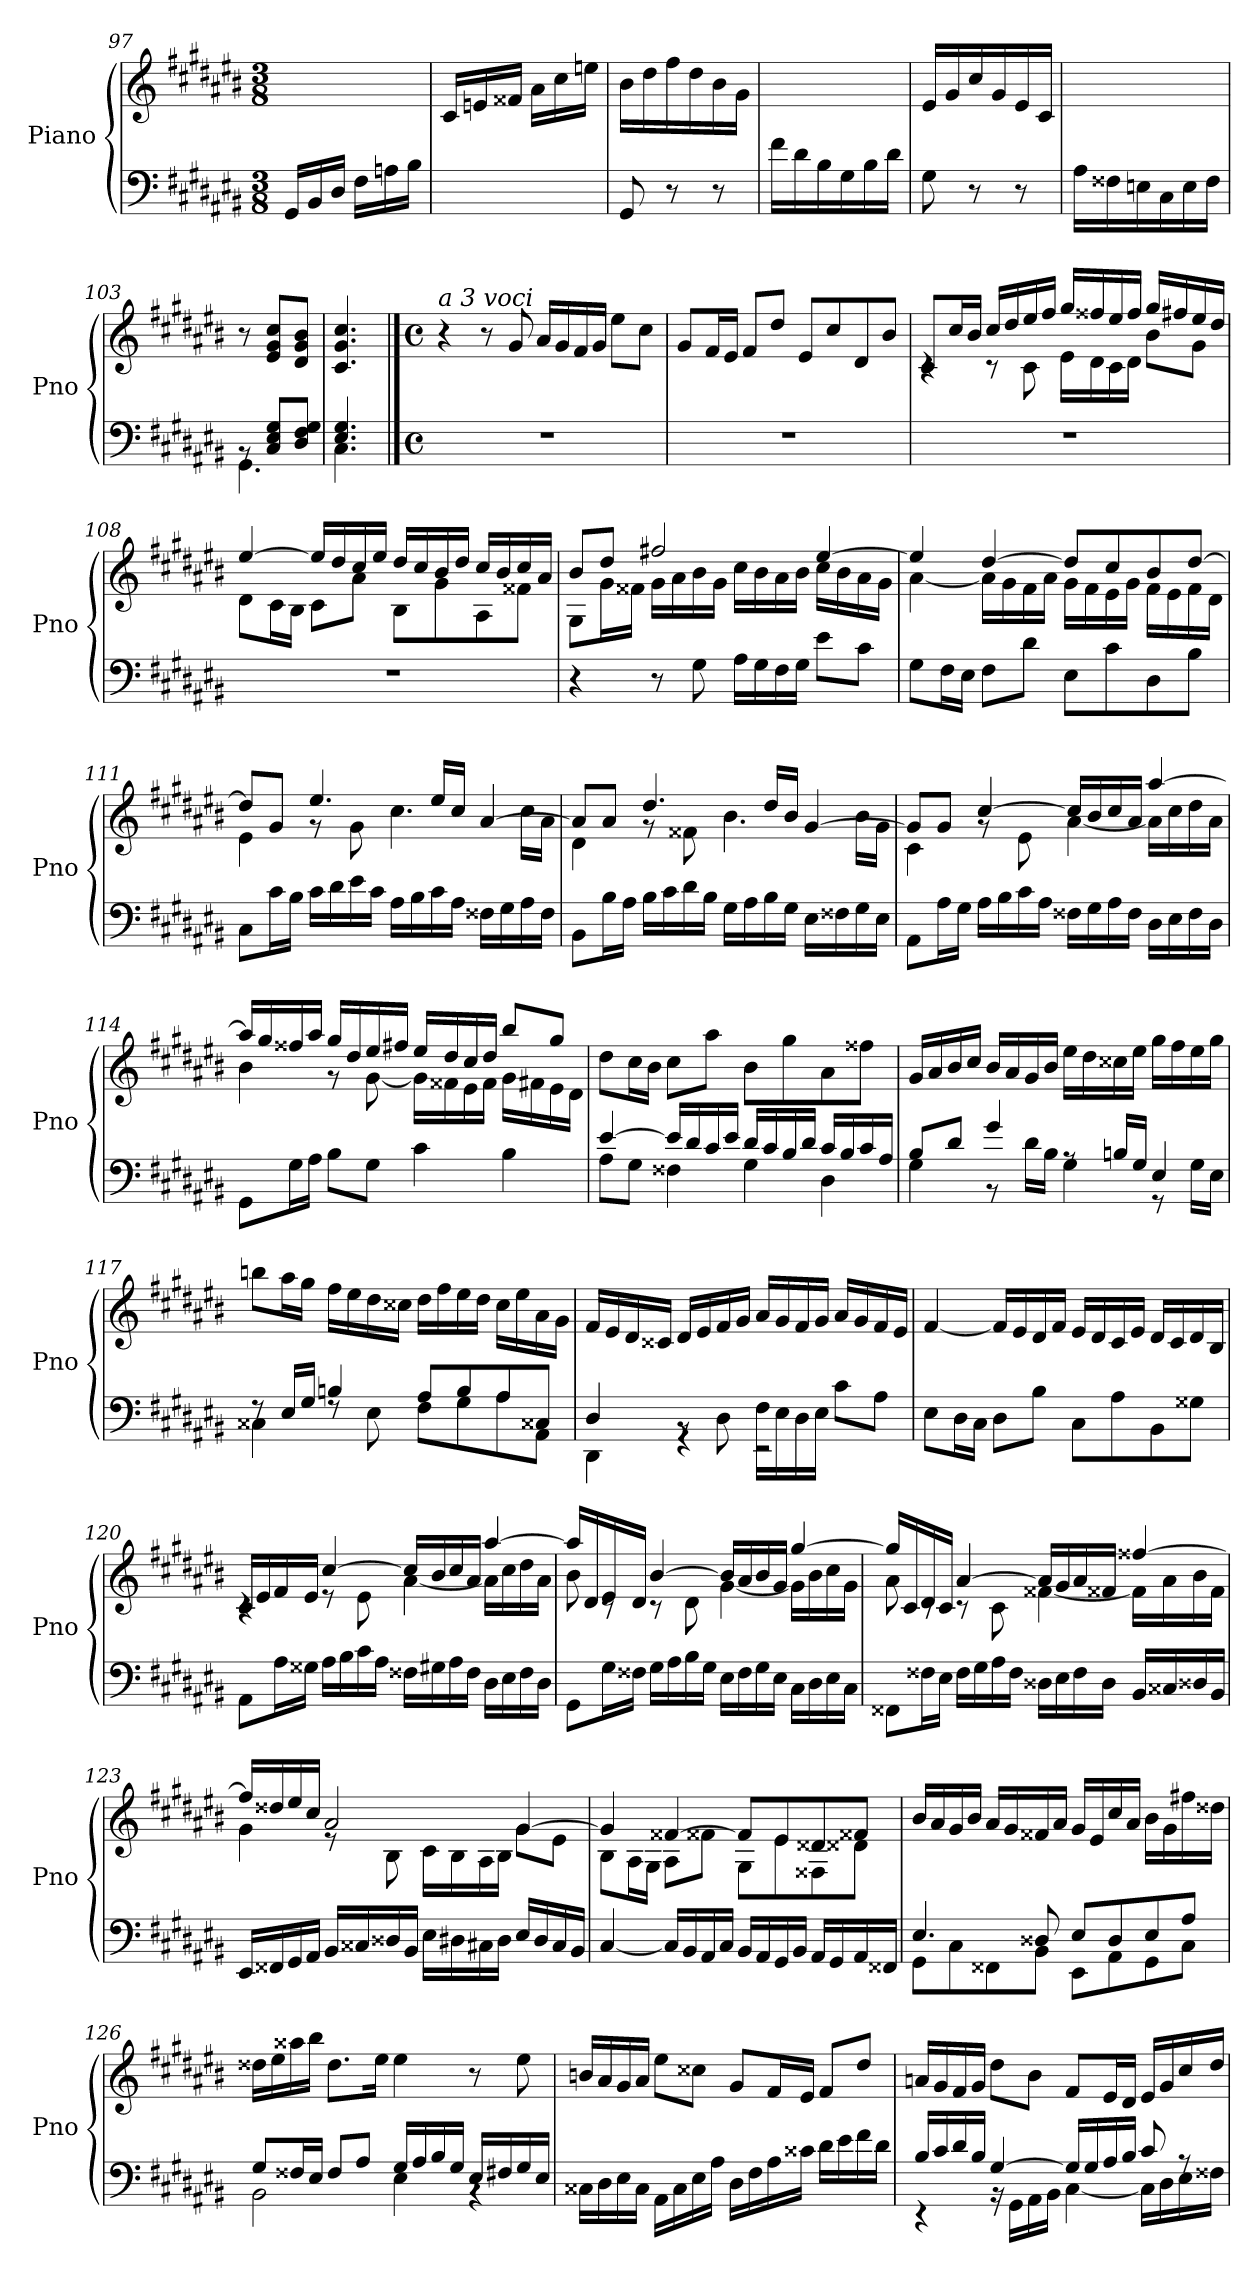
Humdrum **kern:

**kern	**kern
*part1	*part1
*staff2	*staff1
*I"Piano	*
*I'Pno	*
*clefF4	*clefG2
*k[f#c#g#d#a#e#b#]	*k[f#c#g#d#a#e#b#]
*M3/8	*M3/8
=97	=97
16GG#/LL	4.ryy
16BB#/	.
16D#/JJ	.
16F#\LL	.
16An\	.
16B#\JJ	.
=98	=98
4.ryy	16c#/LL
.	16en/
.	16f##X/JJ
.	16a#\LL
.	16cc#\
.	16een\JJ
=99	=99
8GG#/	16b#\LL
.	16dd#\
8r	16ff#\
.	16dd#\
8r	16b#\
.	16g#\JJ
!!LO:LB:g=z
=100	=100
16f#\LL	4.ryy
16d#\	.
16B#\	.
16G#\	.
16B#\	.
16d#\JJ	.
=101	=101
8G#\	16e#/LL
.	16g#/
8r	16cc#/
.	16g#/
8r	16e#/
.	16c#/JJ
=102	=102
16A#\LL	4.ryy
16F##X\	.
16En\	.
16C#\	.
16E\	.
16F##\JJ	.
=103	=103
*^	*
8rBB	4.GG#\	8r
8C#/ 8E#/ 8G#/L	.	8e#/ 8g#/ 8cc#/L
8D#/ 8F#/ 8G#/J	.	8d#/ 8g#/ 8b#/J
=104	=104	=104
4.E#/ 4.G#/	4.C#\	4.c#/ 4.g#/ 4.cc#/
*v	*v	*
!!LO:PB:g=z
==105	==105
*M4/4	*M4/4
*met(c)	*met(c)
*^	*
!	!	!LO:TX:a:i:t=a 3 voci
*v	*v	*
1r	4r
.	8r
.	8g#/
.	16a#/LL
.	16g#/
.	16f#/
.	16g#/JJ
.	8ee#\L
.	8cc#\J
=106	=106
1r	8g#/L
.	16f#/L
.	16e#/JJ
.	8f#/L
.	8dd#/J
.	8e#/L
.	8cc#/
.	8d#/
.	8b#/J
=107	=107
*	*^
1r	8c#/L	4rc
.	16cc#/L	.
.	16b#/JJ	.
.	16cc#/LL	8rc
.	16dd#/	.
.	16ee#/	8c#\
.	16ff#/JJ	.
.	16gg#/LL	16e#\LL
.	16ff##X/	16d#\
.	16ee#/	16c#\
.	16ff##/JJ	16d#\JJ
.	16gg#/LL	8b#\L
.	16ff#X/	.
.	16ee#/	8g#\J
.	16dd#/JJ	.
!!LO:LB:g=z	!!
=108	=108	=108
1r	[4ee#/	8d#\L
.	.	16c#\L
.	.	16B#\JJ
.	16ee#/LL]	8c#\L
.	16dd#/	.
.	16cc#/	8a#\J
.	16ee#/JJ	.
.	16dd#/LL	8B#\L
.	16cc#/	.
.	16b#/	8g#\
.	16dd#/JJ	.
.	16cc#/LL	8A#\
.	16b#/	.
.	16cc#/	8f##X\J
.	16a#/JJ	.
=109	=109	=109
4r	8b#/L	8G#\L
.	8dd#/J	16g#\L
.	.	16f##X\JJ
8r	2ff#X/	16g#\LL
.	.	16a#\
8G#\	.	16b#\
.	.	16g#\JJ
16A#\LL	.	16cc#\LL
16G#\	.	16b#\
16F#\	.	16a#\
16G#\JJ	.	16b#\JJ
8e#\L	[4ee#/	16cc#\LL
.	.	16b#\
8c#\J	.	16a#\
.	.	16g#\JJ
!!LO:LB:g=z	!!
=110	=110	=110
8G#\L	4ee#/]	[4a#\
16F#\L	.	.
16E#\JJ	.	.
8F#\L	[4dd#/	16a#\LL]
.	.	16g#\
8d#\J	.	16f#\
.	.	16a#\JJ
8E#\L	8dd#/L]	16g#\LL
.	.	16f#\
8c#\	8cc#/	16e#\
.	.	16g#\JJ
8D#\	8b#/	16f#\LL
.	.	16e#\
8B#\J	[8dd#/J	16f#\
.	.	16d#\JJ
=111	=111	=111
8C#\L	8dd#/L]	4e#\
16c#\L	8g#/J	.
16B#\JJ	.	.
16c#\LL	4.ee#/	8rg
16d#\	.	.
16e#\	.	8g#\
16c#\JJ	.	.
16A#\LL	.	4.cc#\
16B#\	.	.
16c#\	16ee#/LL	.
16A#\JJ	16cc#/JJ	.
16F##X\LL	[4a#/	.
16G#\	.	.
16A#\	.	16cc#\LL
16F##\JJ	.	16a#\JJ
!!LO:LB:g=z	!!
=112	=112	=112
8BB#\L	8a#/L]	4d#\
16B#\L	8a#/J	.
16A#\JJ	.	.
16B#\LL	4.dd#/	8rg
16c#\	.	.
16d#\	.	8f##X\
16B#\JJ	.	.
16G#\LL	.	4.b#\
16A#\	.	.
16B#\	16dd#/LL	.
16G#\JJ	16b#/JJ	.
16E#\LL	[4g#/	.
16F##X\	.	.
16G#\	.	16b#\LL
16E#\JJ	.	16g#\JJ
=113	=113	=113
8AA#\L	8g#/L]	4c#\
16A#\L	8g#/J	.
16G#\JJ	.	.
16A#\LL	[4cc#/	8rg
16B#\	.	.
16c#\	.	8e#\
16A#\JJ	.	.
16F##X\LL	16cc#/LL]	[4a#\
16G#\	16b#/	.
16A#\	16cc#/	.
16F##\JJ	16a#/JJ	.
16D#\LL	[4aa#/	16a#\LL]
16E#\	.	16cc#\
16F##i\	.	16dd#\
16D#\JJ	.	16a#\JJ
!!LO:PB:g=z	!!
=114	=114	=114
8GG#\L	16aa#/LL]	4b#\
.	16gg#/	.
16G#\L	16ff##X/	.
16A#\JJ	16aa#/JJ	.
8B#\L	16gg#/LL	8r
.	16dd#/	.
8G#\J	16ee#/	[8g#\
.	16ff#X/JJ	.
4c#\	16ee#/LL	16g#\LL]
.	16dd#/	16f##X\
.	16cc#/	16e#\
.	16dd#/JJ	16f##\JJ
4B#\	8bb#/L	16g#\LL
.	.	16f#X\
.	8gg#/J	16e#\
.	.	16d#\JJ
*	*v	*v
=115	=115
*^	*
[4e#/	8A#\L	8dd#\L
.	8G#\J	16cc#\L
.	.	16b#\JJ
16e#/LL]	4F##X\	8cc#\L
16d#/	.	.
16c#/	.	8aa#\J
16e#/JJ	.	.
16d#/LL	4G#\	8b#\L
16c#/	.	.
16B#/	.	8gg#\
16d#/JJ	.	.
16c#/LL	4D#\	8a#\
16B#/	.	.
16c#/	.	8ff##X\J
16A#/JJ	.	.
!!LO:LB:g=z
=116	=116	=116
8B#/L	4G#\	16g#/LL
.	.	16a#/
8d#/J	.	16b#/
.	.	16cc#/JJ
4g#/	8r	16b#/LL
.	.	16a#/
.	16d#\LL	16g#/
.	16B#\JJ	16b#/JJ
8rA	4G#\	16ee#\LL
.	.	16dd#\
16Bn/LL	.	16cc##X\
16G#/JJ	.	16ee#\JJ
4E#/	8r	16gg#\LL
.	.	16ff#\
.	16G#\LL	16ee#\
.	16E#\JJ	16gg#\JJ
=117	=117	=117
8rF	4C##X\	8bbn\L
16E#/LL	.	16aa#\L
16G#/JJ	.	16gg#\JJ
4Bn/	8rF	16ff#\LL
.	.	16ee#\
.	8E#\	16dd#\
.	.	16cc##X\JJ
8A#/L	8F#\L	16dd#\LL
.	.	16ff#\
8B/	8G#\	16ee#\
.	.	16dd#\JJ
8A#/	8A#\	16cc##i\LL
.	.	16ee#\
8C##X/J	8AA#\J	16a#\
.	.	16g#\JJ
!!LO:LB:g=z
=118	=118	=118
4DD#\	4D#/	16f#/LL
.	.	16e#/
.	.	16d#/
.	.	16c##X/JJ
8rBB	4rGG	16d#/LL
.	.	16e#/
8D#\	.	16f#/
.	.	16g#/JJ
16F#\LL	2rEE	16a#/LL
16E#\	.	16g#/
16D#\	.	16f#/
16E#\JJ	.	16g#/JJ
8c#\L	.	16a#/LL
.	.	16g#/
8A#\J	.	16f#/
.	.	16e#/JJ
*v	*v	*
=119	=119
8E#\L	[4f#/
16D#\L	.
16C#\JJ	.
8D#\L	16f#/LL]
.	16e#/
8B#\J	16d#/
.	16f#/JJ
8C#\L	16e#/LL
.	16d#/
8A#\	16c#/
.	16e#/JJ
8BB#\	16d#/LL
.	16c#/
8G##X\J	16d#/
.	16B#/JJ
!!LO:LB:g=z
=120	=120
*	*^
8AA#\L	16c#/LL	4rc
.	16e#/	.
16A#\L	16f#/	.
16G##X\JJ	16e#/JJ	.
16A#\LL	[4cc#/	8re
16B#\	.	.
16c#\	.	8e#\
16A#\JJ	.	.
16F##X\LL	16cc#/LL]	[4a#\
16G#X\	16b#/	.
16A#\	16cc#/	.
16F##\JJ	16a#/JJ	.
16D#\LL	[4aa#/	16a#\LL]
16E#\	.	16cc#\
16F##i\	.	16dd#\
16D#\JJ	.	16a#\JJ
=121	=121	=121
8GG#\L	16aa#/LL]	8b#\
.	16d#/	.
16G#\L	16e#/	8rc
16F##X\JJ	16d#/JJ	.
16G#\LL	[4b#/	8rc
16A#\	.	.
16B#\	.	8d#\
16G#\JJ	.	.
16E#\LL	16b#/LL]	[4g#\
16F##i\	16a#/	.
16G#\	16b#/	.
16E#\JJ	16g#/JJ	.
16C#\LL	[4gg#/	16g#\LL]
16D#\	.	16b#\
16E#\	.	16cc#\
16C#\JJ	.	16g#\JJ
!!LO:PB:g=z	!!
=122	=122	=122
8FF##X\L	16gg#/LL]	8a#\
.	16c#/	.
16F##X\L	16d#/	8rc
16E#\JJ	16c#/JJ	.
16F##\LL	[4a#/	8rc
16G#\	.	.
16A#\	.	8c#\
16F##\JJ	.	.
16D##X\LL	16a#/LL]	[4f##X\
16E#\	16g#/	.
16F##\	16a#/	.
16D##\JJ	16f##X/JJ	.
16BB#/LL	[4ff##X/	16f##\LL]
16C##X/	.	16a#\
16D##X/	.	16b#\
16BB#/JJ	.	16f##i\JJ
=123	=123	=123
16EE#/LL	16ff##/LL]	4g#\
16FF##X/	16dd##X/	.
16GG#/	16ee#/	.
16AA#/JJ	16cc#/JJ	.
16BB#/LL	2a#/	8re
16C##X/	.	.
16D##X/	.	8B#\
16BB#/JJ	.	.
16E#\LL	.	16c#\LL
16D#X\	.	16B#\
16C#X\	.	16A#\
16D#\JJ	.	16B#\JJ
16E#/LL	[4g#/	8g#\L
16D#/	.	.
16C#/	.	8e#\J
16BB#/JJ	.	.
!!LO:LB:g=z	!!
=124	=124	=124
[4C#/	4g#/]	8B#\L
.	.	16A#\L
.	.	16G#\JJ
16C#/LL]	[4f##X/	8A#\L
16BB#/	.	.
16AA#/	.	8f##X\J
16C#/JJ	.	.
16BB#/LL	8f##/L]	8G#\L
16AA#/	.	.
16GG#/	8e#/	8e#\
16BB#/JJ	.	.
16AA#/LL	8d##X/	8F##X\
16GG#/	.	.
16AA#/	8f##X/J	8d##X\J
16FF##X/JJ	.	.
*	*v	*v
=125	=125
*^	*
4.E#/	8GG#\L	16b#/LL
.	.	16a#/
.	8C#\	16g#/
.	.	16b#/JJ
.	8FF##X\	16a#/LL
.	.	16g#/
8D##X/	8BB#\J	16f##X/
.	.	16a#/JJ
8E#/L	8EE#\L	16g#/LL
.	.	16e#/
8D##i/	8AA#\	16cc#/
.	.	16a#/JJ
8E#/	8GG#\	16b#\LL
.	.	16g#\
8A#/J	8C#\J	16ff#X\
.	.	16dd##X\JJ
!!LO:LB:g=z
=126	=126	=126
8G#/L	2BB#\	16dd##X\LL
.	.	16ee#\
16F##X/L	.	16aa##X\
16E#/JJ	.	16bb#\JJ
8F##/L	.	8.dd##i\L
8A#/J	.	.
.	.	16ee#\Jk
16G#/LL	4E#\	4ee#\
16A#/	.	.
16B#/	.	.
16G#/JJ	.	.
16E#/LL	4rBB	8r
16F#X/	.	.
16G#/	.	8ee#\
16E#/JJ	.	.
*v	*v	*
=127	=127
16C##X\LL	16bn/LL
16D#\	16a#/
16E#\	16g#/
16C##\JJ	16a#/JJ
16AA#\LL	8ee#\L
16C##i\	.
16E#\	8cc##X\J
16A#\JJ	.
16D#\LL	8g#/L
16F#\	.
16A#\	16f#/L
16c##X\JJ	16e#/JJ
16d#\LL	8f#/L
16e#\	.
16f#\	8dd#/J
16d#\JJ	.
!!LO:LB:g=z
=128	=128
*^	*
16B#/LL	4r	16an/LL
16c#/	.	16g#/
16d#/	.	16f#/
16B#/JJ	.	16g#/JJ
[4G#/	16rBB	8dd#\L
.	16GG#\LL	.
.	16AA#\	8b#\J
.	16BB#\JJ	.
16G#/LL]	[4C#\	8f#/L
16G#/	.	.
16A#/	.	16e#/L
16B#/JJ	.	16d#/JJ
8c#/	16C#\LL]	16e#/LL
.	16D#\	16g#/
8rA	16E#\	16cc#/
.	16F##X\JJ	16dd#/JJ
*v	*v	*
=	=
*-	*-
